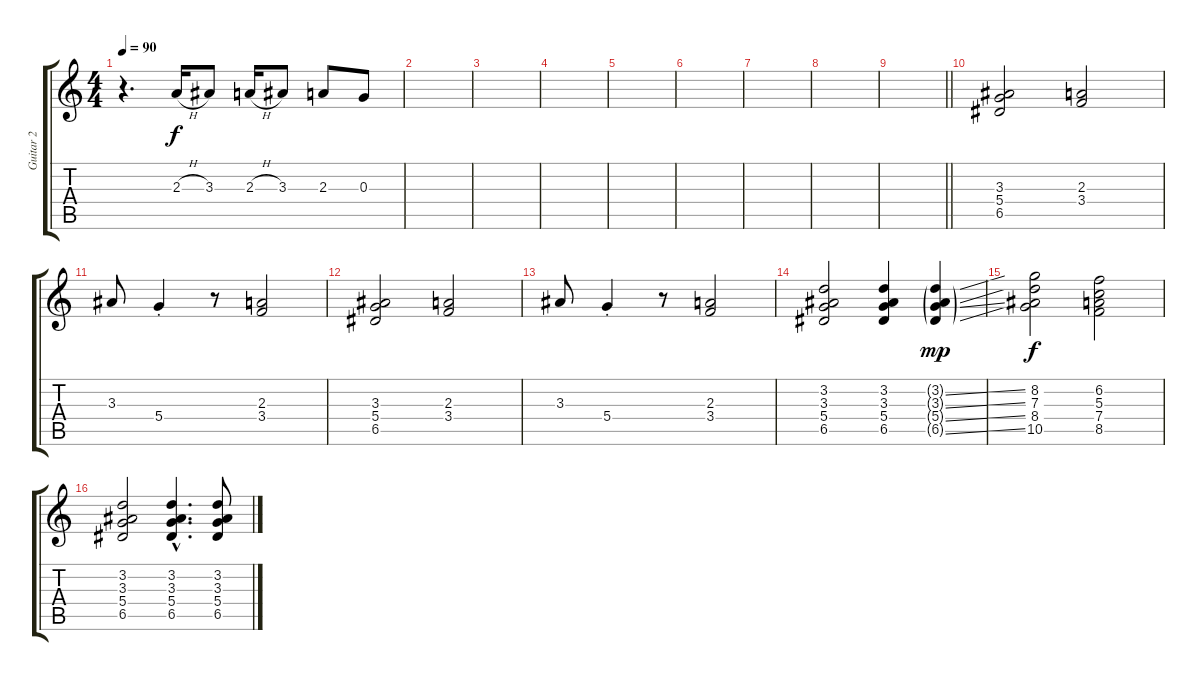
\track ("Guitar 2" "Guitar 2") {instrument electricguitarjazz}
\staff {score tabs}
\tuning (E4 B3 G3 D3 A2 E2) {hide}
\ts (4 4)
\tempo 90
\clef g2
\ks c
r.4{d dy f} 2.3{h}.16 3.3.8 2.3{h}.16 3.3.8 2.3.8 0.3.8 |
|
|
|
|
|
|
|
\barLineRight lightlight
|
(3.3 5.4 6.5).2 (2.3 3.4).2 |
3.3.8 5.4{st}.4 r.8 (2.3 3.4).2 |
(3.3 5.4 6.5).2 (2.3 3.4).2 |
3.3.8 5.4{st}.4 r.8 (2.3 3.4).2 |
(3.2 3.3 5.4 6.5).2 (3.2 3.3 5.4 6.5).4 (3.2{ss g} 3.3{ss g} 5.4{ss g} 6.5{ss g}).4{dy mp} |
(8.2 7.3 8.4 10.5).2{dy f} (6.2 5.3 7.4 8.5).2 |
(3.2 3.3 5.4 6.5).2 (3.2{hac} 3.3{hac} 5.4{hac} 6.5{hac}).4{d} (3.2 3.3 5.4 6.5).8
